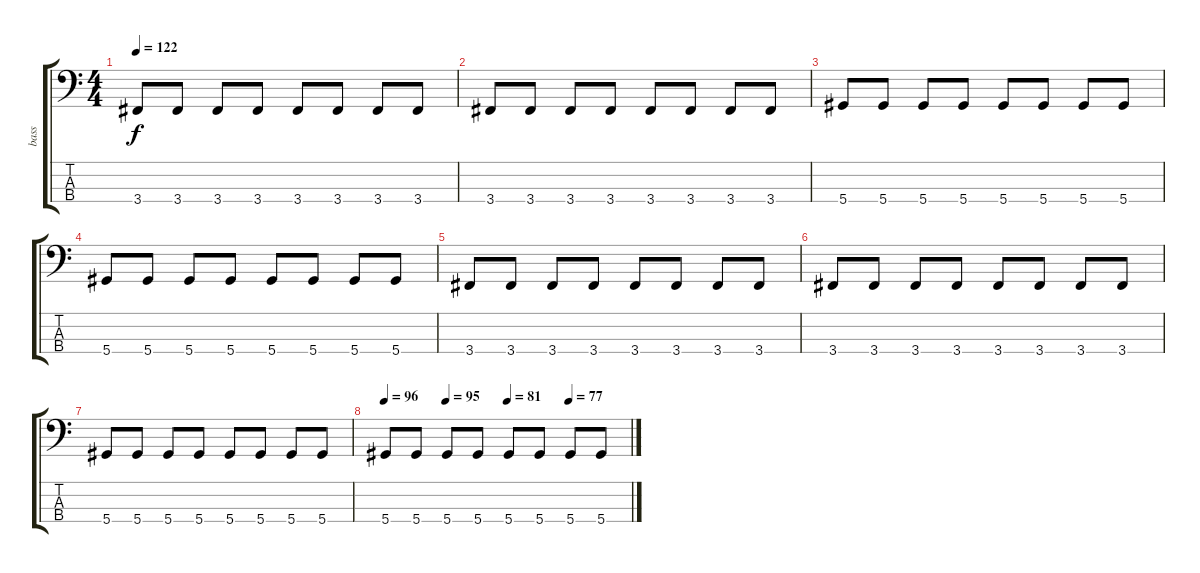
\track ("bass" "bass") {instrument electricbasspick}
\staff {score tabs}
\tuning (Gb2 Db2 Ab1 Eb1) {hide}
\ts (4 4)
\tempo 122
\clef f4
\ks c
3.4.8{dy f} 3.4.8 3.4.8 3.4.8 3.4.8 3.4.8 3.4.8 3.4.8 |
3.4.8 3.4.8 3.4.8 3.4.8 3.4.8 3.4.8 3.4.8 3.4.8 |
5.4.8 5.4.8 5.4.8 5.4.8 5.4.8 5.4.8 5.4.8 5.4.8 |
5.4.8 5.4.8 5.4.8 5.4.8 5.4.8 5.4.8 5.4.8 5.4.8 |
3.4.8 3.4.8 3.4.8 3.4.8 3.4.8 3.4.8 3.4.8 3.4.8 |
3.4.8 3.4.8 3.4.8 3.4.8 3.4.8 3.4.8 3.4.8 3.4.8 |
5.4.8 5.4.8 5.4.8 5.4.8 5.4.8 5.4.8 5.4.8 5.4.8 |
\tempo 96
\tempo (95 0.25)
\tempo (81 0.5)
\tempo (77 0.75)
5.4.8 5.4.8 5.4.8 5.4.8 5.4.8 5.4.8 5.4.8 5.4.8
